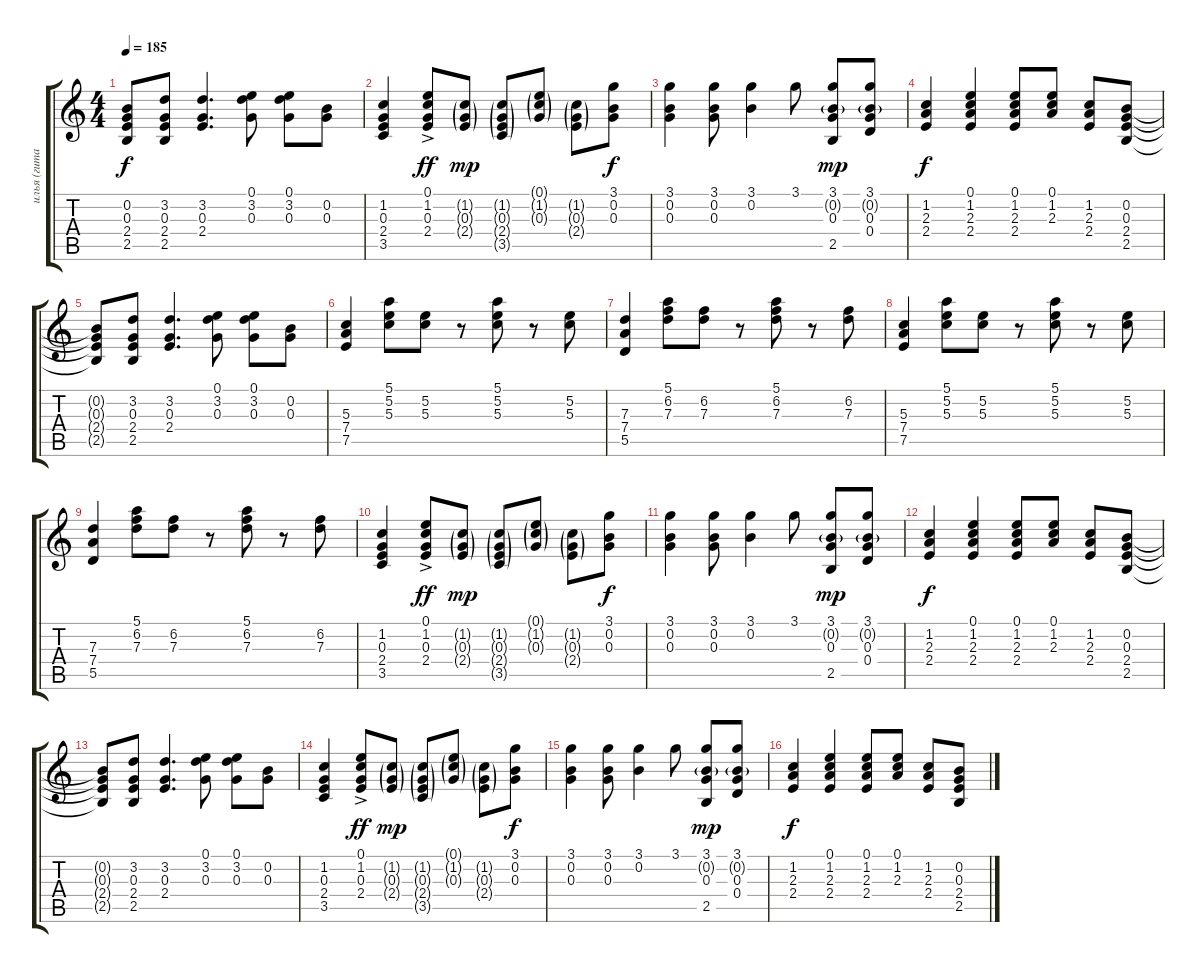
\track ("илья (гитара)" "илья (гита") {instrument acousticguitarsteel}
\staff {score tabs}
\tuning (E4 B3 G3 D3 A2 E2) {hide}
\ts (4 4)
\tempo 185
\clef g2
\ks c
(0.2{t} 0.3{t} 2.4{t} 2.5{t}).8{dy f} (3.2 0.3 2.4 2.5).8 (3.2 0.3 2.4).4{d} (0.1 3.2 0.3).8 (0.1 3.2 0.3).8 (0.2 0.3).8 |
(1.2 0.3 2.4 3.5).4 (0.1{ac} 1.2{ac} 0.3 2.4).8{dy ff} (1.2{g} 0.3{g} 2.4{g}).8{dy mp} (1.2{g} 0.3{g} 2.4{g} 3.5{g}).8 (0.1{g} 1.2{g} 0.3{g}).8 (1.2{g} 0.3{g} 2.4{g}).8 (3.1 0.2 0.3).8{dy f} |
(3.1 0.2 0.3).4 (3.1 0.2 0.3).8 (3.1 0.2).4 3.1.8 (3.1 0.2{g} 0.3 2.5).8{dy mp} (3.1 0.2{g} 0.3 0.4).8 |
(1.2 2.3 2.4).4{dy f} (0.1 1.2 2.3 2.4).4 (0.1 1.2 2.3 2.4).8 (0.1 1.2 2.3).8 (1.2 2.3 2.4).8 (0.2 0.3 2.4 2.5).8 |
(0.2{t} 0.3{t} 2.4{t} 2.5{t}).8 (3.2 0.3 2.4 2.5).8 (3.2 0.3 2.4).4{d} (0.1 3.2 0.3).8 (0.1 3.2 0.3).8 (0.2 0.3).8 |
(5.3 7.4 7.5).4 (5.1 5.2 5.3).8 (5.2 5.3).8 r.8 (5.1 5.2 5.3).8 r.8 (5.2 5.3).8 |
(7.3 7.4 5.5).4 (5.1 6.2 7.3).8 (6.2 7.3).8 r.8 (5.1 6.2 7.3).8 r.8 (6.2 7.3).8 |
(5.3 7.4 7.5).4 (5.1 5.2 5.3).8 (5.2 5.3).8 r.8 (5.1 5.2 5.3).8 r.8 (5.2 5.3).8 |
(7.3 7.4 5.5).4 (5.1 6.2 7.3).8 (6.2 7.3).8 r.8 (5.1 6.2 7.3).8 r.8 (6.2 7.3).8 |
(1.2 0.3 2.4 3.5).4 (0.1{ac} 1.2{ac} 0.3 2.4).8{dy ff} (1.2{g} 0.3{g} 2.4{g}).8{dy mp} (1.2{g} 0.3{g} 2.4{g} 3.5{g}).8 (0.1{g} 1.2{g} 0.3{g}).8 (1.2{g} 0.3{g} 2.4{g}).8 (3.1 0.2 0.3).8{dy f} |
(3.1 0.2 0.3).4 (3.1 0.2 0.3).8 (3.1 0.2).4 3.1.8 (3.1 0.2{g} 0.3 2.5).8{dy mp} (3.1 0.2{g} 0.3 0.4).8 |
(1.2 2.3 2.4).4{dy f} (0.1 1.2 2.3 2.4).4 (0.1 1.2 2.3 2.4).8 (0.1 1.2 2.3).8 (1.2 2.3 2.4).8 (0.2 0.3 2.4 2.5).8 |
(0.2{t} 0.3{t} 2.4{t} 2.5{t}).8 (3.2 0.3 2.4 2.5).8 (3.2 0.3 2.4).4{d} (0.1 3.2 0.3).8 (0.1 3.2 0.3).8 (0.2 0.3).8 |
(1.2 0.3 2.4 3.5).4 (0.1{ac} 1.2{ac} 0.3 2.4).8{dy ff} (1.2{g} 0.3{g} 2.4{g}).8{dy mp} (1.2{g} 0.3{g} 2.4{g} 3.5{g}).8 (0.1{g} 1.2{g} 0.3{g}).8 (1.2{g} 0.3{g} 2.4{g}).8 (3.1 0.2 0.3).8{dy f} |
(3.1 0.2 0.3).4 (3.1 0.2 0.3).8 (3.1 0.2).4 3.1.8 (3.1 0.2{g} 0.3 2.5).8{dy mp} (3.1 0.2{g} 0.3 0.4).8 |
(1.2 2.3 2.4).4{dy f} (0.1 1.2 2.3 2.4).4 (0.1 1.2 2.3 2.4).8 (0.1 1.2 2.3).8 (1.2 2.3 2.4).8 (0.2 0.3 2.4 2.5).8
